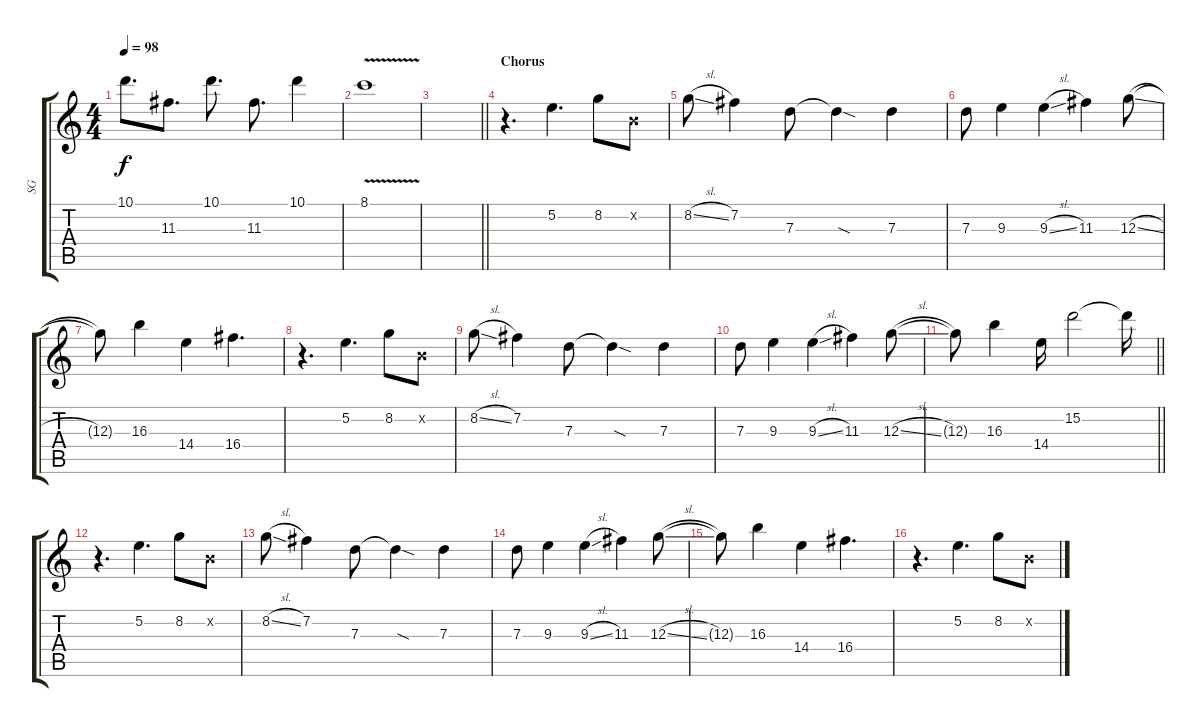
\track ("SG" "SG") {instrument electricguitarjazz}
\staff {score tabs}
\tuning (E4 B3 G3 D3 A2 E2) {hide}
\ts (4 4)
\tempo 98
\clef g2
\ks c
10.1.8{d dy f} 11.3.8{d} 10.1.8{d} 11.3.8{d} 10.1.4 |
8.1{v}.1 |
\barLineRight lightlight
|
\section ("" "Chorus")
r.4{d} 5.2.4{d} 8.2.8 0.2{x}.8 |
8.2{sl}.8 7.2.4 7.3.8 7.3{sod t}.4 7.3.4 |
7.3.8 9.3.4 9.3{sl}.4 11.3.4 12.3{sl}.8 |
12.3{t}.8 16.3.4 14.4.4 16.4.4{d} |
r.4{d} 5.2.4{d} 8.2.8 0.2{x}.8 |
8.2{sl}.8 7.2.4 7.3.8 7.3{sod t}.4 7.3.4 |
7.3.8 9.3.4 9.3{sl}.4 11.3.4 12.3{sl}.8 |
\barLineRight lightlight
12.3{t}.8 16.3.4 14.4.16 15.2.2 15.2{t}.16 |
r.4{d} 5.2.4{d} 8.2.8 0.2{x}.8 |
8.2{sl}.8 7.2.4 7.3.8 7.3{sod t}.4 7.3.4 |
7.3.8 9.3.4 9.3{sl}.4 11.3.4 12.3{sl}.8 |
12.3{t}.8 16.3.4 14.4.4 16.4.4{d} |
r.4{d} 5.2.4{d} 8.2.8 0.2{x}.8
